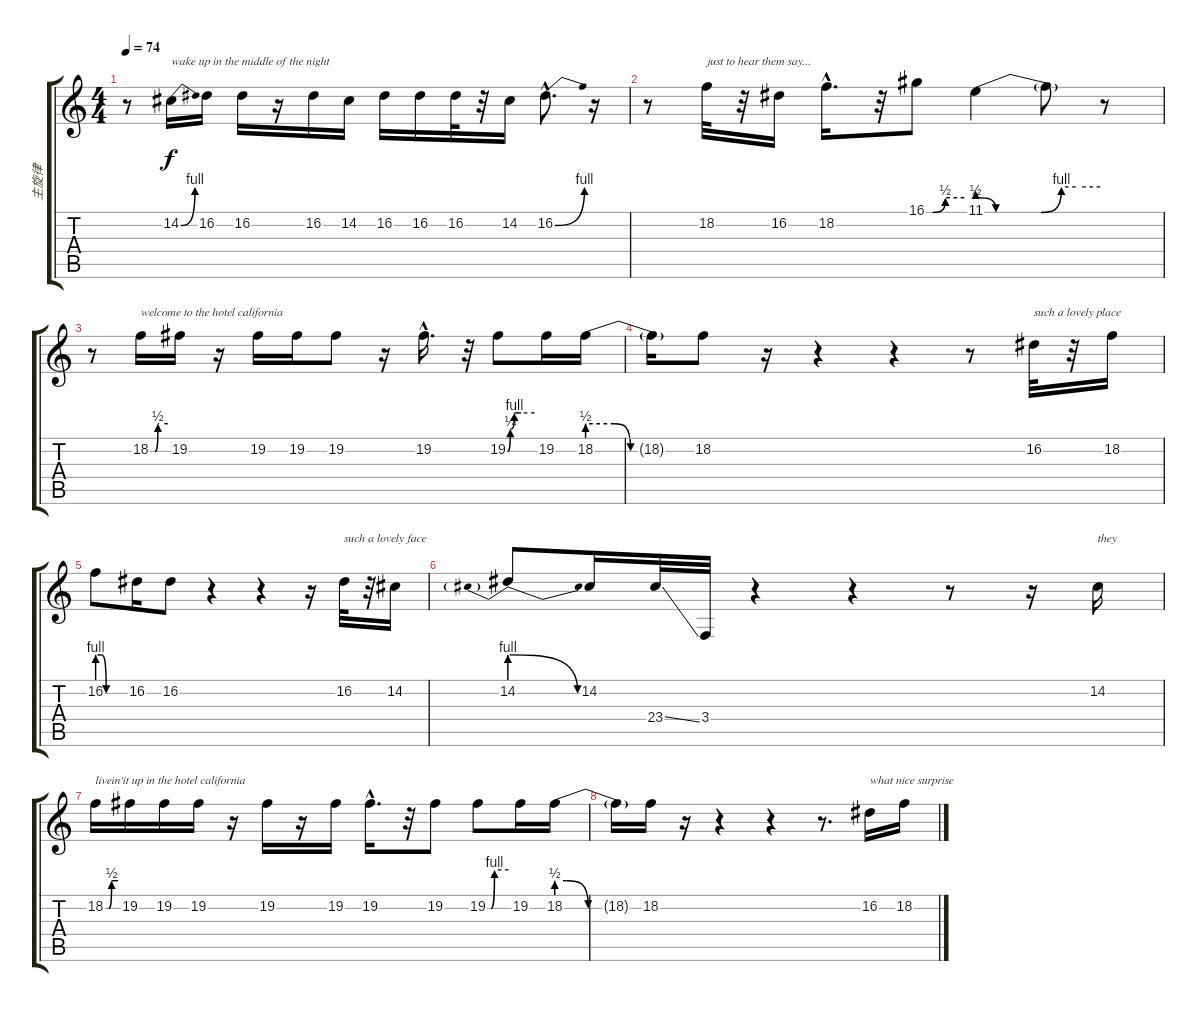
\track ("主旋律" "主旋律") {instrument piccolo}
\staff {score tabs}
\tuning (E4 B3 G3 D3 A2 E2) {hide}
\ts (4 4)
\tempo 74
\clef g2
\ks c
r.8{dy f} 14.2{be (bend 0 0 60 4)}.16{txt "wake up in the middle of the night"} 16.2.16 16.2.16 r.16 16.2.16 14.2.16 16.2.16 16.2.16 16.2.32 r.32 14.2.16 16.2{be (bend 0 0 60 4) hac}.8{d} r.16 |
r.8 18.2.32{txt "just to hear them say..."} r.32 16.2.16 18.2{hac}.16{d} r.32 16.1{be (custom 0 0 10 0 30 2 60 2)}.8 11.1{be (custom 0 2 9 0 15 0 31 0 41 4 48 4 60 4)}.4 11.1{t}.8 r.8 |
r.8 18.2{be (custom 0 0 16 0 26 2 30 2 60 2)}.16{txt "welcome to the hotel california"} 19.2.16 r.16 19.2.16 19.2.16 19.2.8 r.16 19.2{hac}.16{d} r.32 19.2{be (custom 0 0 6 1 15 4 30 4 60 4)}.8 19.2.16 18.2{be (custom 0 2 15 2 24 0 60 0)}.16 |
18.2{t}.16 18.2.8 r.16 r.4 r.4 r.8 16.2.32{txt "such a lovely place"} r.32 18.2.16 |
16.2{be (custom 0 4 8 4 19 0 60 0)}.8 16.2.16 16.2.8 r.4 r.4 r.16 16.2.32{txt "such a lovely face"} r.32 14.2.16 |
14.2{be (prebendrelease 0 4 60 0)}.8 14.2.16 23.4{ss}.32 3.4.32 r.4 r.4 r.8 r.16 14.2.16{txt "they"} |
18.2{be (custom 0 0 16 0 30 2 60 2)}.16{txt "livein'it up in the hotel california"} 19.2.16 19.2.16 19.2.16 r.16 19.2.16 r.16 19.2.16 19.2{hac}.16{d} r.32 19.2.8 19.2{be (custom 0 0 10 0 20 4 60 4)}.8 19.2.16 18.2{be (custom 0 2 7 2 22 0 60 0)}.16 |
18.2{t}.16 18.2.16 r.16 r.4 r.4 r.8{d} 16.2.16{txt "what nice surprise"} 18.2.16
